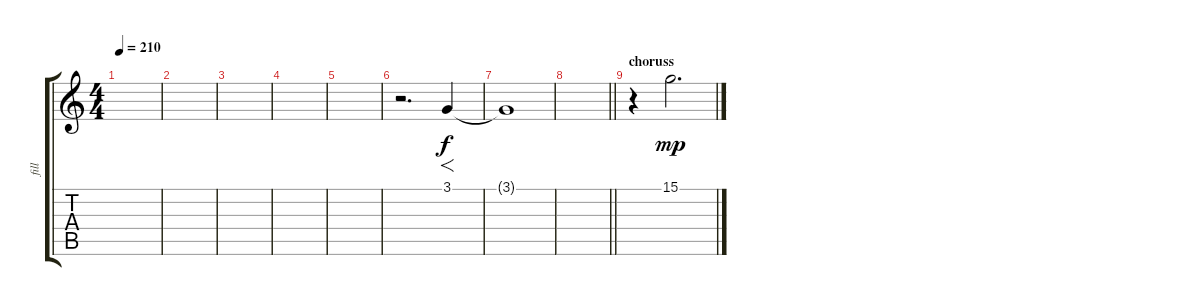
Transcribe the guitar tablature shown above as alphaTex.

\track ("fill" "fill") {instrument reversecymbal}
\staff {score tabs}
\tuning (E4 B3 G3 D3 A2 E2) {hide}
\ts (4 4)
\tempo 210
\clef g2
\ks c
|
|
|
|
|
r.2{d} 3.1.4{f} |
3.1{t}.1 |
\barLineRight lightlight
|
\section ("" "choruss")
r.4 15.1.2{d dy mp}
